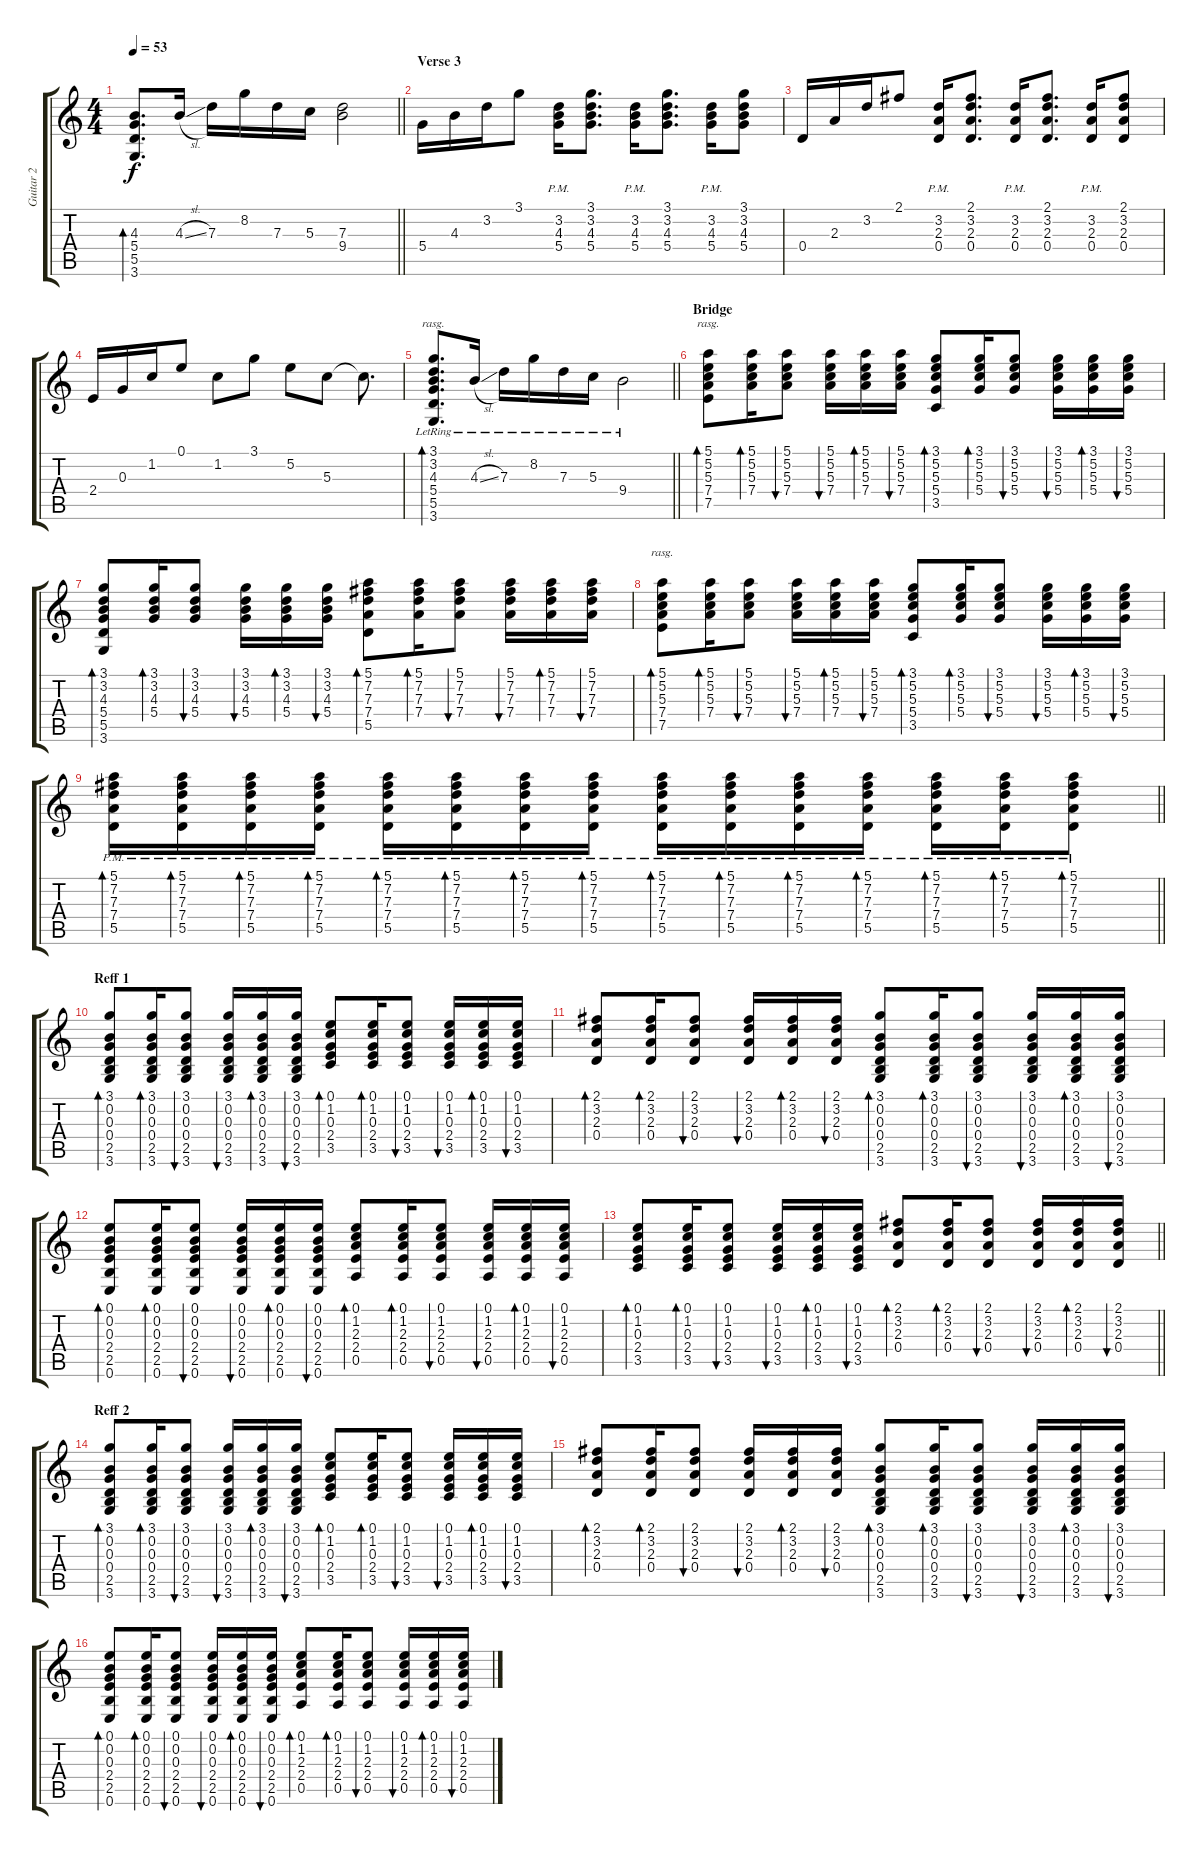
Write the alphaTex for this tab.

\track ("Guitar 2" "Guitar 2") {instrument electricguitarmuted}
\staff {score tabs}
\tuning (E4 B3 G3 D3 A2 E2) {hide}
\ts (4 4)
\tempo 53
\clef g2
\barLineRight lightlight
\ks c
(4.3 5.4 5.5 3.6).8{d bd 60 dy f} 4.3{sl}.16 7.3.16 8.2.16 7.3.16 5.3.16 (7.3 9.4).2 |
\section ("" "Verse 3")
5.4.16{balance 14 instrument electricguitarclean} 4.3.16 3.2.16 3.1.8 (3.2{pm} 4.3{pm} 5.4{pm}).16 (3.1 3.2 4.3 5.4).8{d} (3.2{pm} 4.3{pm} 5.4{pm}).16 (3.1 3.2 4.3 5.4).8{d} (3.2{pm} 4.3{pm} 5.4{pm}).16 (3.1 3.2 4.3 5.4).8 |
0.4.16 2.3.16 3.2.16 2.1.8 (3.2{pm} 2.3{pm} 0.4{pm}).16 (2.1 3.2 2.3 0.4).8{d} (3.2{pm} 2.3{pm} 0.4{pm}).16 (2.1 3.2 2.3 0.4).8{d} (3.2{pm} 2.3{pm} 0.4{pm}).16 (2.1 3.2 2.3 0.4).8 |
2.4.16 0.3.16 1.2.16 0.1.8 1.2.8 3.1.8 5.2.8 5.3.8 5.3{t}.8{d} |
\barLineRight lightlight
(3.1{lr} 3.2{lr} 4.3{lr} 5.4{lr} 5.5{lr} 3.6{lr}).8{d bd 60 rasg ii} 4.3{sl lr}.16 7.3{lr}.16 8.2{lr}.16 7.3{lr}.16 5.3{lr}.16 9.4{lr}.2 |
\section ("" "Bridge")
(5.1 5.2 5.3 7.4 7.5).8{bd 60 rasg ii} (5.1 5.2 5.3 7.4).16{bd 30} (5.1 5.2 5.3 7.4).8{bu 30} (5.1 5.2 5.3 7.4).16{bu 30} (5.1 5.2 5.3 7.4).16{bd 30} (5.1 5.2 5.3 7.4).16{bu 30} (3.1 5.2 5.3 5.4 3.5).8{bd 30} (3.1 5.2 5.3 5.4).16{bd 30} (3.1 5.2 5.3 5.4).8{bu 30} (3.1 5.2 5.3 5.4).16{bu 30} (3.1 5.2 5.3 5.4).16{bd 30} (3.1 5.2 5.3 5.4).16{bu 30} |
(3.1 3.2 4.3 5.4 5.5 3.6).8{bd 30} (3.1 3.2 4.3 5.4).16{bd 30} (3.1 3.2 4.3 5.4).8{bu 30} (3.1 3.2 4.3 5.4).16{bu 30} (3.1 3.2 4.3 5.4).16{bd 30} (3.1 3.2 4.3 5.4).16{bu 30} (5.1 7.2 7.3 7.4 5.5).8{bd 30} (5.1 7.2 7.3 7.4).16{bd 30} (5.1 7.2 7.3 7.4).8{bu 30} (5.1 7.2 7.3 7.4).16{bu 30} (5.1 7.2 7.3 7.4).16{bd 30} (5.1 7.2 7.3 7.4).16{bu 30} |
(5.1 5.2 5.3 7.4 7.5).8{bd 60 rasg ii} (5.1 5.2 5.3 7.4).16{bd 30} (5.1 5.2 5.3 7.4).8{bu 30} (5.1 5.2 5.3 7.4).16{bu 30} (5.1 5.2 5.3 7.4).16{bd 30} (5.1 5.2 5.3 7.4).16{bu 30} (3.1 5.2 5.3 5.4 3.5).8{bd 30} (3.1 5.2 5.3 5.4).16{bd 30} (3.1 5.2 5.3 5.4).8{bu 30} (3.1 5.2 5.3 5.4).16{bu 30} (3.1 5.2 5.3 5.4).16{bd 30} (3.1 5.2 5.3 5.4).16{bu 30} |
\barLineRight lightlight
(5.1{pm} 7.2{pm} 7.3{pm} 7.4{pm} 5.5{pm}).16{bd 30} (5.1{pm} 7.2{pm} 7.3{pm} 7.4{pm} 5.5{pm}).16{bd 30} (5.1{pm} 7.2{pm} 7.3{pm} 7.4{pm} 5.5{pm}).16{bd 30} (5.1{pm} 7.2{pm} 7.3{pm} 7.4{pm} 5.5{pm}).16{bd 30} (5.1{pm} 7.2{pm} 7.3{pm} 7.4{pm} 5.5{pm}).16{bd 30} (5.1{pm} 7.2{pm} 7.3{pm} 7.4{pm} 5.5{pm}).16{bd 30} (5.1{pm} 7.2{pm} 7.3{pm} 7.4{pm} 5.5{pm}).16{bd 30} (5.1{pm} 7.2{pm} 7.3{pm} 7.4{pm} 5.5{pm}).16{bd 30} (5.1{pm} 7.2{pm} 7.3{pm} 7.4{pm} 5.5{pm}).16{bd 30} (5.1{pm} 7.2{pm} 7.3{pm} 7.4{pm} 5.5{pm}).16{bd 30} (5.1{pm} 7.2{pm} 7.3{pm} 7.4{pm} 5.5{pm}).16{bd 30} (5.1{pm} 7.2{pm} 7.3{pm} 7.4{pm} 5.5{pm}).16{bd 30} (5.1{pm} 7.2{pm} 7.3{pm} 7.4{pm} 5.5{pm}).16{bd 30} (5.1{pm} 7.2{pm} 7.3{pm} 7.4{pm} 5.5{pm}).16{bd 30} (5.1{pm} 7.2{pm} 7.3{pm} 7.4{pm} 5.5{pm}).8{bd 30} |
\section ("" "Reff 1")
(3.1 0.2 0.3 0.4 2.5 3.6).8{bd 30 volume 10 balance 2 instrument acousticguitarsteel} (3.1 0.2 0.3 0.4 2.5 3.6).16{bd 30} (3.1 0.2 0.3 0.4 2.5 3.6).8{bu 30} (3.1 0.2 0.3 0.4 2.5 3.6).16{bu 30} (3.1 0.2 0.3 0.4 2.5 3.6).16{bd 30} (3.1 0.2 0.3 0.4 2.5 3.6).16{bu 30} (0.1 1.2 0.3 2.4 3.5).8{bd 30} (0.1 1.2 0.3 2.4 3.5).16{bd 30} (0.1 1.2 0.3 2.4 3.5).8{bu 30} (0.1 1.2 0.3 2.4 3.5).16{bu 30} (0.1 1.2 0.3 2.4 3.5).16{bd 30} (0.1 1.2 0.3 2.4 3.5).16{bu 30} |
(2.1 3.2 2.3 0.4).8{bd 30} (2.1 3.2 2.3 0.4).16{bd 30} (2.1 3.2 2.3 0.4).8{bu 30} (2.1 3.2 2.3 0.4).16{bu 30} (2.1 3.2 2.3 0.4).16{bd 30} (2.1 3.2 2.3 0.4).16{bu 30} (3.1 0.2 0.3 0.4 2.5 3.6).8{bd 30} (3.1 0.2 0.3 0.4 2.5 3.6).16{bd 30} (3.1 0.2 0.3 0.4 2.5 3.6).8{bu 30} (3.1 0.2 0.3 0.4 2.5 3.6).16{bu 30} (3.1 0.2 0.3 0.4 2.5 3.6).16{bd 30} (3.1 0.2 0.3 0.4 2.5 3.6).16{bu 30} |
(0.1 0.2 0.3 2.4 2.5 0.6).8{bd 30} (0.1 0.2 0.3 2.4 2.5 0.6).16{bd 30} (0.1 0.2 0.3 2.4 2.5 0.6).8{bu 30} (0.1 0.2 0.3 2.4 2.5 0.6).16{bu 30} (0.1 0.2 0.3 2.4 2.5 0.6).16{bd 30} (0.1 0.2 0.3 2.4 2.5 0.6).16{bu 30} (0.1 1.2 2.3 2.4 0.5).8{bd 30} (0.1 1.2 2.3 2.4 0.5).16{bd 30} (0.1 1.2 2.3 2.4 0.5).8{bu 30} (0.1 1.2 2.3 2.4 0.5).16{bu 30} (0.1 1.2 2.3 2.4 0.5).16{bd 30} (0.1 1.2 2.3 2.4 0.5).16{bu 30} |
\barLineRight lightlight
(0.1 1.2 0.3 2.4 3.5).8{bd 30} (0.1 1.2 0.3 2.4 3.5).16{bd 30} (0.1 1.2 0.3 2.4 3.5).8{bu 30} (0.1 1.2 0.3 2.4 3.5).16{bu 30} (0.1 1.2 0.3 2.4 3.5).16{bd 30} (0.1 1.2 0.3 2.4 3.5).16{bu 30} (2.1 3.2 2.3 0.4).8{bd 30} (2.1 3.2 2.3 0.4).16{bd 30} (2.1 3.2 2.3 0.4).8{bu 30} (2.1 3.2 2.3 0.4).16{bu 30} (2.1 3.2 2.3 0.4).16{bd 30} (2.1 3.2 2.3 0.4).16{bu 30} |
\section ("" "Reff 2")
(3.1 0.2 0.3 0.4 2.5 3.6).8{bd 30} (3.1 0.2 0.3 0.4 2.5 3.6).16{bd 30} (3.1 0.2 0.3 0.4 2.5 3.6).8{bu 30} (3.1 0.2 0.3 0.4 2.5 3.6).16{bu 30} (3.1 0.2 0.3 0.4 2.5 3.6).16{bd 30} (3.1 0.2 0.3 0.4 2.5 3.6).16{bu 30} (0.1 1.2 0.3 2.4 3.5).8{bd 30} (0.1 1.2 0.3 2.4 3.5).16{bd 30} (0.1 1.2 0.3 2.4 3.5).8{bu 30} (0.1 1.2 0.3 2.4 3.5).16{bu 30} (0.1 1.2 0.3 2.4 3.5).16{bd 30} (0.1 1.2 0.3 2.4 3.5).16{bu 30} |
(2.1 3.2 2.3 0.4).8{bd 30} (2.1 3.2 2.3 0.4).16{bd 30} (2.1 3.2 2.3 0.4).8{bu 30} (2.1 3.2 2.3 0.4).16{bu 30} (2.1 3.2 2.3 0.4).16{bd 30} (2.1 3.2 2.3 0.4).16{bu 30} (3.1 0.2 0.3 0.4 2.5 3.6).8{bd 30} (3.1 0.2 0.3 0.4 2.5 3.6).16{bd 30} (3.1 0.2 0.3 0.4 2.5 3.6).8{bu 30} (3.1 0.2 0.3 0.4 2.5 3.6).16{bu 30} (3.1 0.2 0.3 0.4 2.5 3.6).16{bd 30} (3.1 0.2 0.3 0.4 2.5 3.6).16{bu 30} |
(0.1 0.2 0.3 2.4 2.5 0.6).8{bd 30} (0.1 0.2 0.3 2.4 2.5 0.6).16{bd 30} (0.1 0.2 0.3 2.4 2.5 0.6).8{bu 30} (0.1 0.2 0.3 2.4 2.5 0.6).16{bu 30} (0.1 0.2 0.3 2.4 2.5 0.6).16{bd 30} (0.1 0.2 0.3 2.4 2.5 0.6).16{bu 30} (0.1 1.2 2.3 2.4 0.5).8{bd 30} (0.1 1.2 2.3 2.4 0.5).16{bd 30} (0.1 1.2 2.3 2.4 0.5).8{bu 30} (0.1 1.2 2.3 2.4 0.5).16{bu 30} (0.1 1.2 2.3 2.4 0.5).16{bd 30} (0.1 1.2 2.3 2.4 0.5).16{bu 30}
